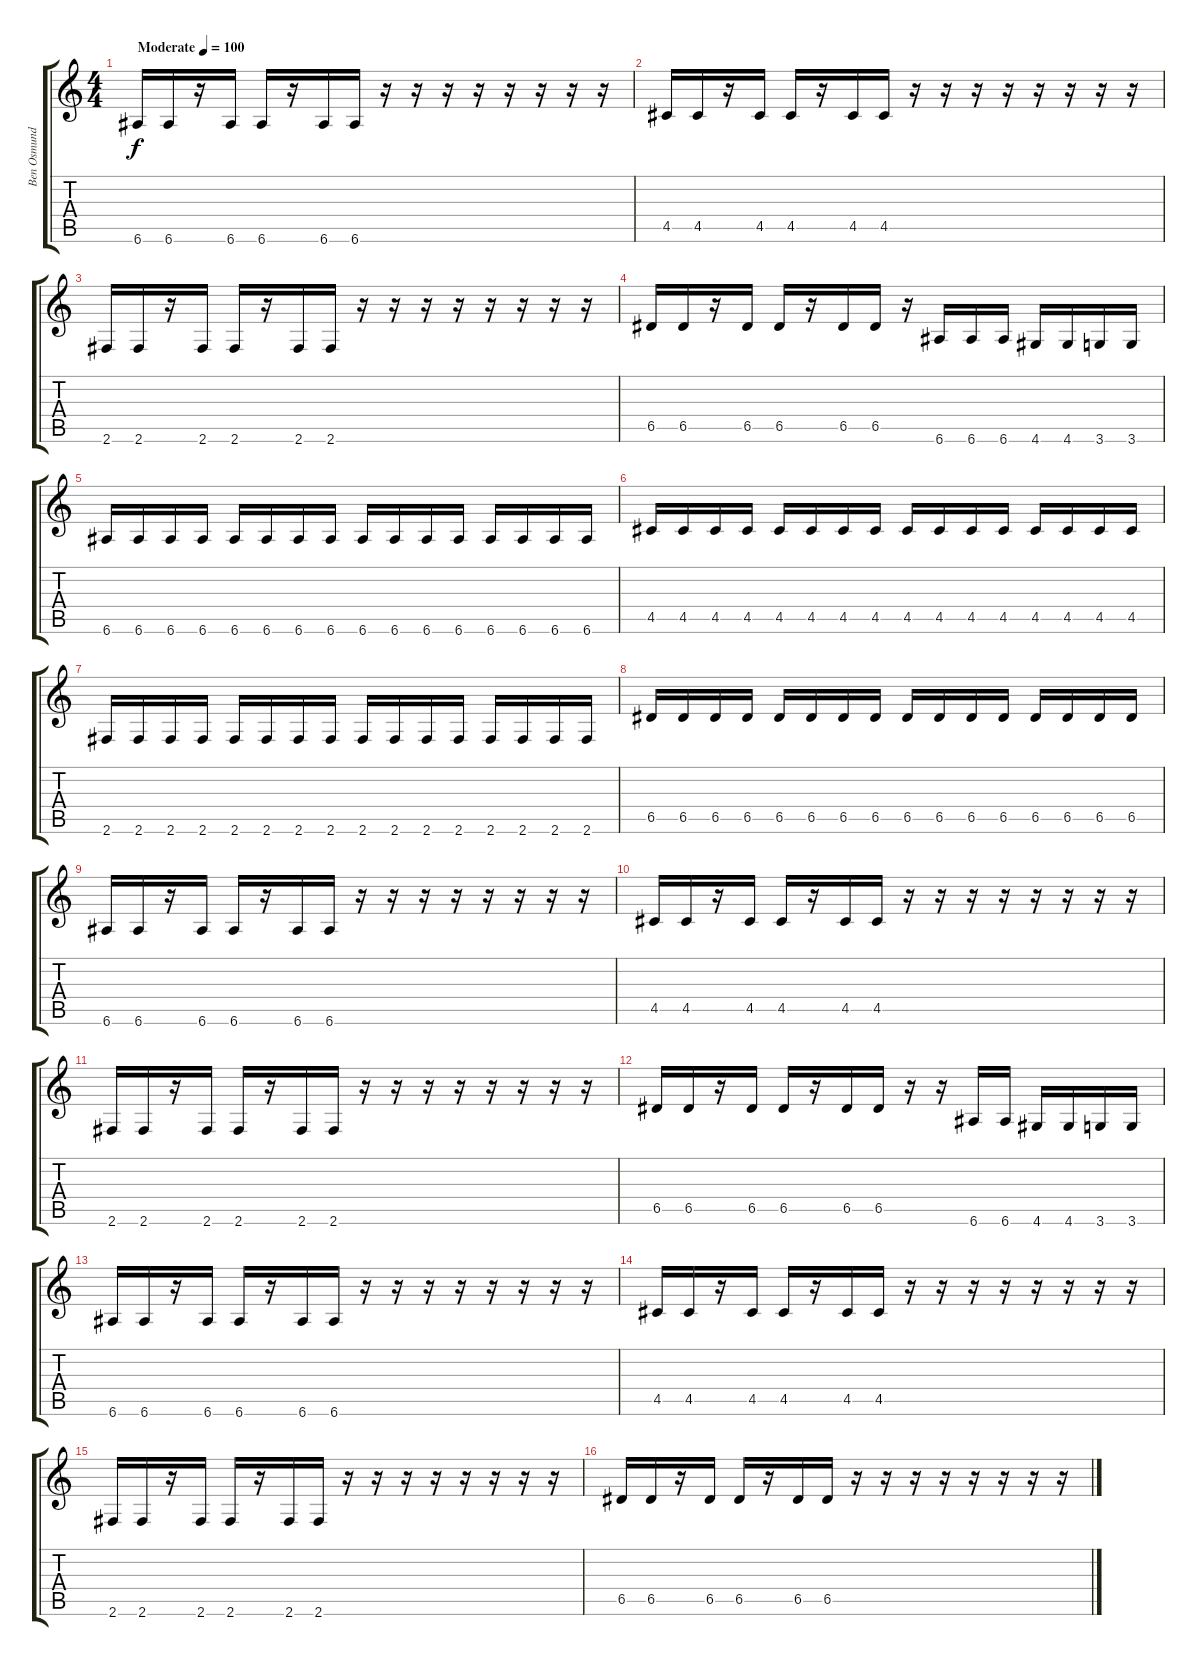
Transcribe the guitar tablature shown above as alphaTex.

\track ("Ben Osmundson" "Ben Osmund") {instrument electricbasspick}
\staff {score tabs}
\tuning (E4 B3 G3 D3 A2 E2) {hide}
\ts (4 4)
\tempo (100 "Moderate")
\clef g2
\ks c
6.6.16{dy f instrument electricbasspick} 6.6.16 r.16 6.6.16 6.6.16 r.16 6.6.16 6.6.16 r.16 r.16 r.16 r.16 r.16 r.16 r.16 r.16 |
4.5.16 4.5.16 r.16 4.5.16 4.5.16 r.16 4.5.16 4.5.16 r.16 r.16 r.16 r.16 r.16 r.16 r.16 r.16 |
2.6.16 2.6.16 r.16 2.6.16 2.6.16 r.16 2.6.16 2.6.16 r.16 r.16 r.16 r.16 r.16 r.16 r.16 r.16 |
6.5.16 6.5.16 r.16 6.5.16 6.5.16 r.16 6.5.16 6.5.16 r.16 6.6.16 6.6.16 6.6.16 4.6.16 4.6.16 3.6.16 3.6.16 |
6.6.16 6.6.16 6.6.16 6.6.16 6.6.16 6.6.16 6.6.16 6.6.16 6.6.16 6.6.16 6.6.16 6.6.16 6.6.16 6.6.16 6.6.16 6.6.16 |
4.5.16 4.5.16 4.5.16 4.5.16 4.5.16 4.5.16 4.5.16 4.5.16 4.5.16 4.5.16 4.5.16 4.5.16 4.5.16 4.5.16 4.5.16 4.5.16 |
2.6.16 2.6.16 2.6.16 2.6.16 2.6.16 2.6.16 2.6.16 2.6.16 2.6.16 2.6.16 2.6.16 2.6.16 2.6.16 2.6.16 2.6.16 2.6.16 |
6.5.16 6.5.16 6.5.16 6.5.16 6.5.16 6.5.16 6.5.16 6.5.16 6.5.16 6.5.16 6.5.16 6.5.16 6.5.16 6.5.16 6.5.16 6.5.16 |
6.6.16 6.6.16 r.16 6.6.16 6.6.16 r.16 6.6.16 6.6.16 r.16 r.16 r.16 r.16 r.16 r.16 r.16 r.16 |
4.5.16 4.5.16 r.16 4.5.16 4.5.16 r.16 4.5.16 4.5.16 r.16 r.16 r.16 r.16 r.16 r.16 r.16 r.16 |
2.6.16 2.6.16 r.16 2.6.16 2.6.16 r.16 2.6.16 2.6.16 r.16 r.16 r.16 r.16 r.16 r.16 r.16 r.16 |
6.5.16 6.5.16 r.16 6.5.16 6.5.16 r.16 6.5.16 6.5.16 r.16 r.16 6.6.16 6.6.16 4.6.16 4.6.16 3.6.16 3.6.16 |
6.6.16 6.6.16 r.16 6.6.16 6.6.16 r.16 6.6.16 6.6.16 r.16 r.16 r.16 r.16 r.16 r.16 r.16 r.16 |
4.5.16 4.5.16 r.16 4.5.16 4.5.16 r.16 4.5.16 4.5.16 r.16 r.16 r.16 r.16 r.16 r.16 r.16 r.16 |
2.6.16 2.6.16 r.16 2.6.16 2.6.16 r.16 2.6.16 2.6.16 r.16 r.16 r.16 r.16 r.16 r.16 r.16 r.16 |
6.5.16 6.5.16 r.16 6.5.16 6.5.16 r.16 6.5.16 6.5.16 r.16 r.16 r.16 r.16 r.16 r.16 r.16 r.16
